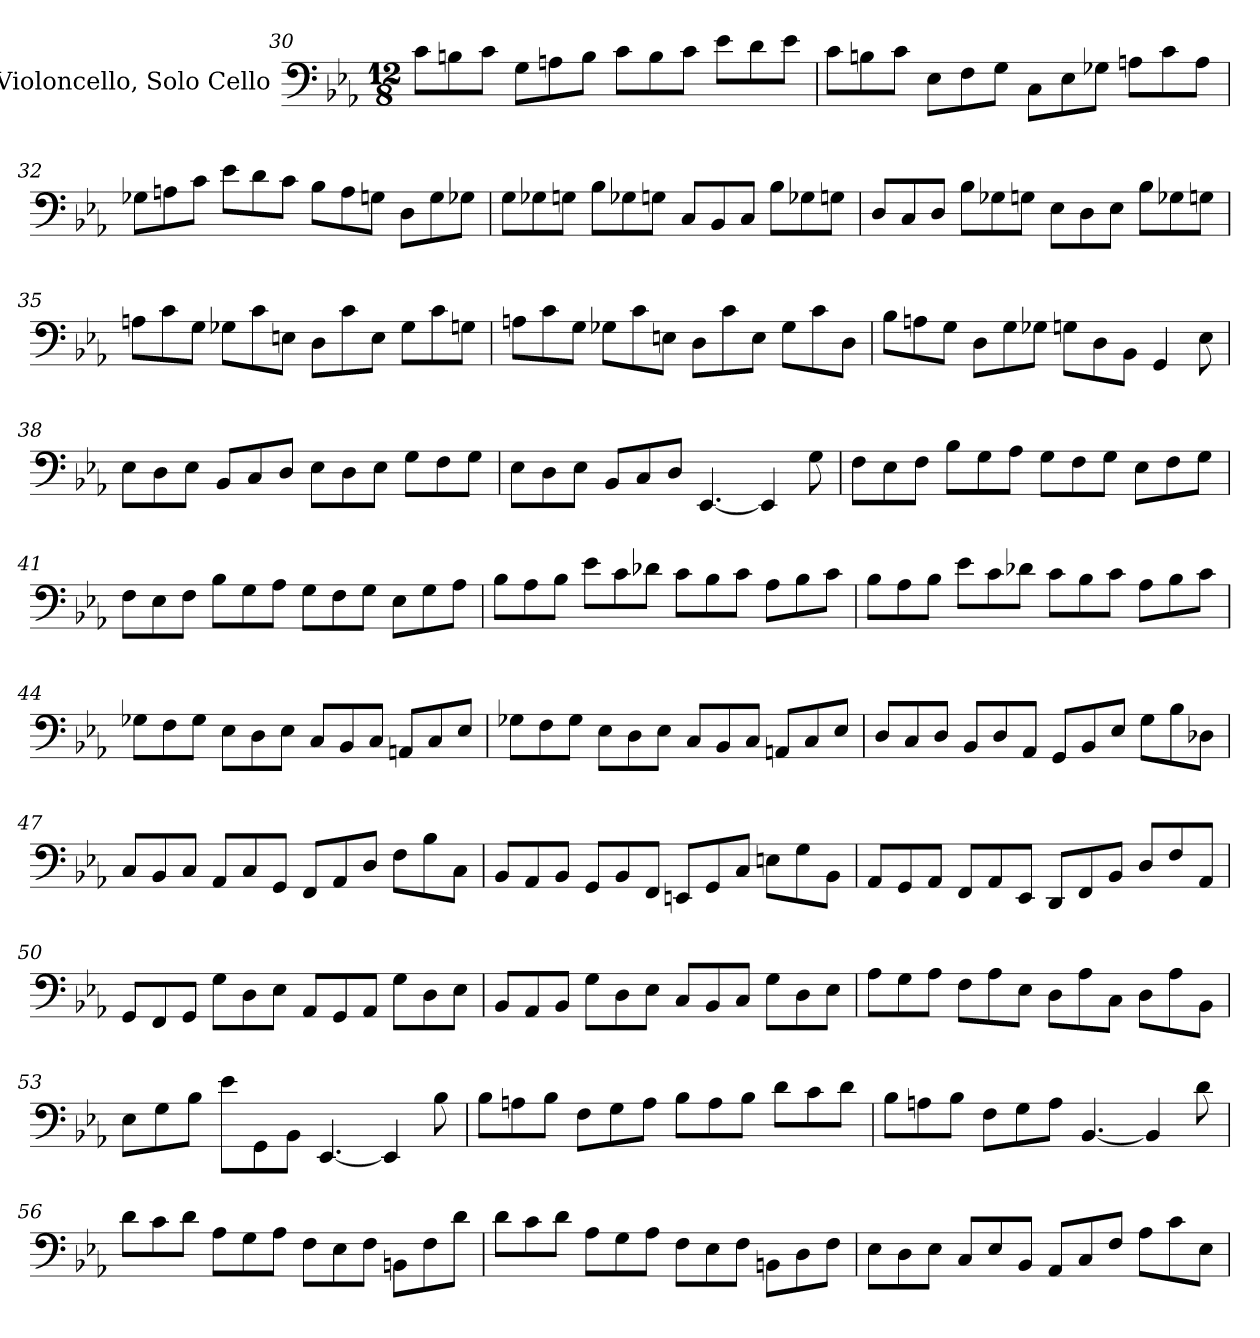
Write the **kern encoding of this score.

**kern
*part1
*staff1
*I"Violoncello, Solo Cello
*I'Vc.
*clefF4
*k[b-e-a-]
*M12/8
=30
8c\L
8Bn\
8c\J
8G\L
8An\
8B\J
8c\L
8B\
8c\J
8e-\L
8d\
8e-\J
!!LO:LB:g=z
=31
8c\L
8Bn\
8c\J
8E-\L
8F\
8G\J
8C\L
8E-\
8G-X\J
8An\L
8c\
8A\J
=32
8G-X\L
8An\
8c\J
8e-\L
8d\
8c\J
8B-\L
8A\
8Gn\J
8D\L
8G\
8G-X\J
!!LO:PB:g=z
=33
8G\L
8G-X\
8Gn\J
8B-\L
8G-X\
8Gn\J
8C/L
8BB-/
8C/J
8B-\L
8G-X\
8Gn\J
=34
8D/L
8C/
8D/J
8B-\L
8G-X\
8Gn\J
8E-\L
8D\
8E-\J
8B-\L
8G-X\
8Gn\J
!!LO:LB:g=z
=35
8An\L
8c\
8G\J
8G-X\L
8c\
8En\J
8D\L
8c\
8E\J
8G-\L
8c\
8Gn\J
=36
8An\L
8c\
8G\J
8G-X\L
8c\
8En\J
8D\L
8c\
8E\J
8G-\L
8c\
8D\J
=37
8B-\L
8An\
8G\J
8D\L
8G\
8G-X\J
8Gn\L
8D\
8BB-\J
4GG/
8E-\
!!LO:LB:g=z
=38
8E-\L
8D\
8E-\J
8BB-/L
8C/
8D/J
8E-\L
8D\
8E-\J
8G\L
8F\
8G\J
=39
8E-\L
8D\
8E-\J
8BB-/L
8C/
8D/J
[4.EE-/
4EE-/]
8G\
=40
8F\L
8E-\
8F\J
8B-\L
8G\
8A-\J
8G\L
8F\
8G\J
8E-\L
8F\
8G\J
!!LO:LB:g=z
=41
8F\L
8E-\
8F\J
8B-\L
8G\
8A-\J
8G\L
8F\
8G\J
8E-\L
8G\
8A-\J
=42
8B-\L
8A-\
8B-\J
8e-\L
8c\
8d-X\J
8c\L
8B-\
8c\J
8A-\L
8B-\
8c\J
=43
8B-\L
8A-\
8B-\J
8e-\L
8c\
8d-X\J
8c\L
8B-\
8c\J
8A-\L
8B-\
8c\J
!!LO:LB:g=z
=44
8G-X\L
8F\
8G-\J
8E-\L
8D\
8E-\J
8C/L
8BB-/
8C/J
8AAn/L
8C/
8E-/J
=45
8G-X\L
8F\
8G-\J
8E-\L
8D\
8E-\J
8C/L
8BB-/
8C/J
8AAn/L
8C/
8E-/J
=46
8D/L
8C/
8D/J
8BB-/L
8D/
8AA-/J
8GG/L
8BB-/
8E-/J
8G\L
8B-\
8D-X\J
!!LO:LB:g=z
=47
8C/L
8BB-/
8C/J
8AA-/L
8C/
8GG/J
8FF/L
8AA-/
8D/J
8F\L
8B-\
8C\J
=48
8BB-/L
8AA-/
8BB-/J
8GG/L
8BB-/
8FF/J
8EEn/L
8GG/
8C/J
8En\L
8G\
8BB-\J
=49
8AA-/L
8GG/
8AA-/J
8FF/L
8AA-/
8EE-/J
8DD/L
8FF/
8BB-/J
8D/L
8F/
8AA-/J
!!LO:LB:g=z
=50
8GG/L
8FF/
8GG/J
8G\L
8D\
8E-\J
8AA-/L
8GG/
8AA-/J
8G\L
8D\
8E-\J
=51
8BB-/L
8AA-/
8BB-/J
8G\L
8D\
8E-\J
8C/L
8BB-/
8C/J
8G\L
8D\
8E-\J
=52
8A-\L
8G\
8A-\J
8F\L
8A-\
8E-\J
8D\L
8A-\
8C\J
8D\L
8A-\
8BB-\J
!!LO:LB:g=z
=53
8E-\L
8G\
8B-\J
8e-\L
8GG\
8BB-\J
[4.EE-/
4EE-/]
8B-\
=54
8B-\L
8An\
8B-\J
8F\L
8G\
8A\J
8B-\L
8A\
8B-\J
8d\L
8c\
8d\J
=55
8B-\L
8An\
8B-\J
8F\L
8G\
8A\J
[4.BB-/
4BB-/]
8d\
!!LO:LB:g=z
=56
8d\L
8c\
8d\J
8A-\L
8G\
8A-\J
8F\L
8E-\
8F\J
8BBn\L
8F\
8d\J
=57
8d\L
8c\
8d\J
8A-\L
8G\
8A-\J
8F\L
8E-\
8F\J
8BBn\L
8D\
8F\J
=58
8E-\L
8D\
8E-\J
8C/L
8E-/
8BB-/J
8AA-/L
8C/
8F/J
8A-\L
8c\
8E-\J
=
*-
